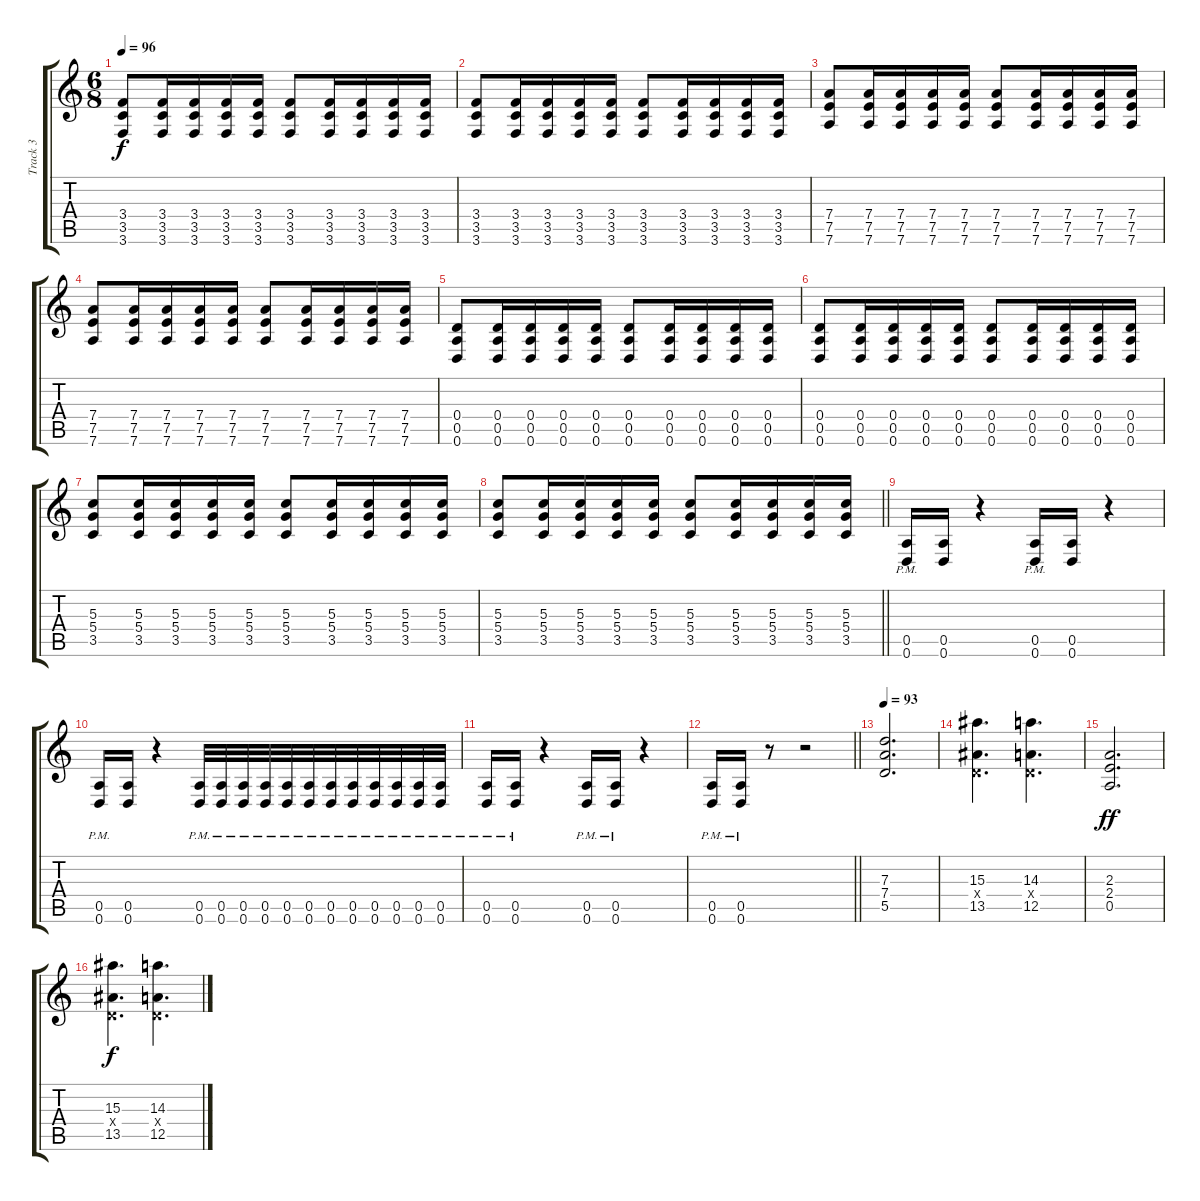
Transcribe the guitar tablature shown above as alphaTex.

\track ("Track 3" "Track 3") {instrument distortionguitar}
\staff {score tabs}
\tuning (E4 B3 G3 D3 A2 D2) {hide}
\ts (6 8)
\tempo 96
\clef g2
\ks c
(3.4 3.5 3.6).8{dy f} (3.4 3.5 3.6).16 (3.4 3.5 3.6).16 (3.4 3.5 3.6).16 (3.4 3.5 3.6).16 (3.4 3.5 3.6).8 (3.4 3.5 3.6).16 (3.4 3.5 3.6).16 (3.4 3.5 3.6).16 (3.4 3.5 3.6).16 |
(3.4 3.5 3.6).8 (3.4 3.5 3.6).16 (3.4 3.5 3.6).16 (3.4 3.5 3.6).16 (3.4 3.5 3.6).16 (3.4 3.5 3.6).8 (3.4 3.5 3.6).16 (3.4 3.5 3.6).16 (3.4 3.5 3.6).16 (3.4 3.5 3.6).16 |
(7.4 7.5 7.6).8 (7.4 7.5 7.6).16 (7.4 7.5 7.6).16 (7.4 7.5 7.6).16 (7.4 7.5 7.6).16 (7.4 7.5 7.6).8 (7.4 7.5 7.6).16 (7.4 7.5 7.6).16 (7.4 7.5 7.6).16 (7.4 7.5 7.6).16 |
(7.4 7.5 7.6).8 (7.4 7.5 7.6).16 (7.4 7.5 7.6).16 (7.4 7.5 7.6).16 (7.4 7.5 7.6).16 (7.4 7.5 7.6).8 (7.4 7.5 7.6).16 (7.4 7.5 7.6).16 (7.4 7.5 7.6).16 (7.4 7.5 7.6).16 |
(0.4 0.5 0.6).8 (0.4 0.5 0.6).16 (0.4 0.5 0.6).16 (0.4 0.5 0.6).16 (0.4 0.5 0.6).16 (0.4 0.5 0.6).8 (0.4 0.5 0.6).16 (0.4 0.5 0.6).16 (0.4 0.5 0.6).16 (0.4 0.5 0.6).16 |
(0.4 0.5 0.6).8 (0.4 0.5 0.6).16 (0.4 0.5 0.6).16 (0.4 0.5 0.6).16 (0.4 0.5 0.6).16 (0.4 0.5 0.6).8 (0.4 0.5 0.6).16 (0.4 0.5 0.6).16 (0.4 0.5 0.6).16 (0.4 0.5 0.6).16 |
(5.3 5.4 3.5).8 (5.3 5.4 3.5).16 (5.3 5.4 3.5).16 (5.3 5.4 3.5).16 (5.3 5.4 3.5).16 (5.3 5.4 3.5).8 (5.3 5.4 3.5).16 (5.3 5.4 3.5).16 (5.3 5.4 3.5).16 (5.3 5.4 3.5).16 |
\barLineRight lightlight
(5.3 5.4 3.5).8 (5.3 5.4 3.5).16 (5.3 5.4 3.5).16 (5.3 5.4 3.5).16 (5.3 5.4 3.5).16 (5.3 5.4 3.5).8 (5.3 5.4 3.5).16 (5.3 5.4 3.5).16 (5.3 5.4 3.5).16 (5.3 5.4 3.5).16 |
(0.5{pm} 0.6{pm}).16{volume 15 balance 0} (0.5 0.6).16 r.4 (0.5{pm} 0.6{pm}).16 (0.5 0.6).16 r.4 |
(0.5{pm} 0.6{pm}).16 (0.5 0.6).16 r.4 (0.5{pm} 0.6{pm}).32 (0.5{pm} 0.6{pm}).32 (0.5{pm} 0.6{pm}).32 (0.5{pm} 0.6{pm}).32 (0.5{pm} 0.6{pm}).32 (0.5{pm} 0.6{pm}).32 (0.5{pm} 0.6{pm}).32 (0.5{pm} 0.6{pm}).32 (0.5{pm} 0.6{pm}).32 (0.5{pm} 0.6{pm}).32 (0.5{pm} 0.6{pm}).32 (0.5{pm} 0.6{pm}).32 |
(0.5{pm} 0.6{pm}).16 (0.5{pm} 0.6{pm}).16 r.4 (0.5{pm} 0.6{pm}).16 (0.5{pm} 0.6{pm}).16 r.4 |
\barLineRight lightlight
(0.5{pm} 0.6{pm}).16 (0.5{pm} 0.6{pm}).16 r.8 r.2 |
\tempo 93
(7.3 7.4 5.5).2{d volume 11 balance 0} |
(15.3 0.4{x} 13.5).4{d} (14.3 0.4{x} 12.5).4{d} |
(2.3 2.4 0.5).2{d dy ff} |
(15.3 0.4{x} 13.5).4{d dy f} (14.3 0.4{x} 12.5).4{d}
